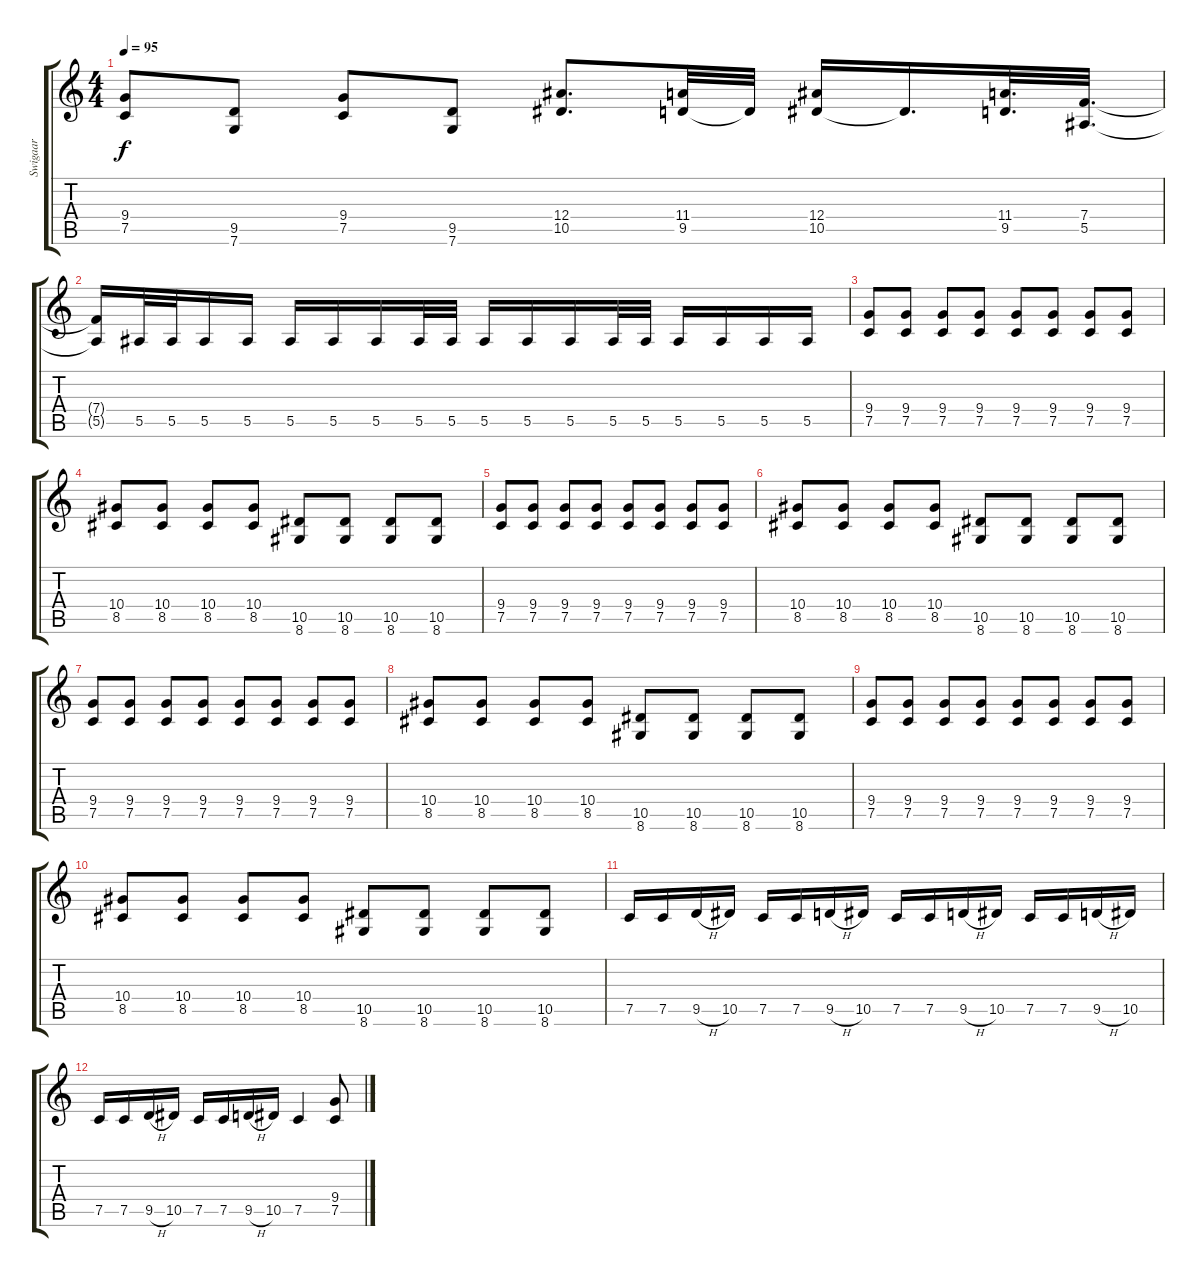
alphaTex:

\track ("Swigaar" "Swigaar") {instrument distortionguitar}
\staff {score tabs}
\tuning (C4 G3 Eb3 Bb2 F2 C2) {hide}
\ts (4 4)
\tempo 95
\clef g2
\ks c
(9.4 7.5).8{dy f} (9.5 7.6).8 (9.4 7.5).8 (9.5 7.6).8 (12.4 10.5).8{d} (11.4 9.5).32 9.5{t}.32 (12.4 10.5).16 10.5{t}.16{d} (11.4 9.5).32{d} (7.4 5.5).32{d} |
(7.4{t} 5.5{t}).16 5.5.32 5.5.32 5.5.16 5.5.16 5.5.16 5.5.16 5.5.16 5.5.32 5.5.32 5.5.16 5.5.16 5.5.16 5.5.32 5.5.32 5.5.16 5.5.16 5.5.16 5.5.16 |
(9.4 7.5).8 (9.4 7.5).8 (9.4 7.5).8 (9.4 7.5).8 (9.4 7.5).8 (9.4 7.5).8 (9.4 7.5).8 (9.4 7.5).8 |
(10.4 8.5).8 (10.4 8.5).8 (10.4 8.5).8 (10.4 8.5).8 (10.5 8.6).8 (10.5 8.6).8 (10.5 8.6).8 (10.5 8.6).8 |
(9.4 7.5).8 (9.4 7.5).8 (9.4 7.5).8 (9.4 7.5).8 (9.4 7.5).8 (9.4 7.5).8 (9.4 7.5).8 (9.4 7.5).8 |
(10.4 8.5).8 (10.4 8.5).8 (10.4 8.5).8 (10.4 8.5).8 (10.5 8.6).8 (10.5 8.6).8 (10.5 8.6).8 (10.5 8.6).8 |
(9.4 7.5).8 (9.4 7.5).8 (9.4 7.5).8 (9.4 7.5).8 (9.4 7.5).8 (9.4 7.5).8 (9.4 7.5).8 (9.4 7.5).8 |
(10.4 8.5).8 (10.4 8.5).8 (10.4 8.5).8 (10.4 8.5).8 (10.5 8.6).8 (10.5 8.6).8 (10.5 8.6).8 (10.5 8.6).8 |
(9.4 7.5).8 (9.4 7.5).8 (9.4 7.5).8 (9.4 7.5).8 (9.4 7.5).8 (9.4 7.5).8 (9.4 7.5).8 (9.4 7.5).8 |
(10.4 8.5).8 (10.4 8.5).8 (10.4 8.5).8 (10.4 8.5).8 (10.5 8.6).8 (10.5 8.6).8 (10.5 8.6).8 (10.5 8.6).8 |
7.5.16 7.5.16 9.5{h}.16 10.5.16 7.5.16 7.5.16 9.5{h}.16 10.5.16 7.5.16 7.5.16 9.5{h}.16 10.5.16 7.5.16 7.5.16 9.5{h}.16 10.5.16 |
7.5.16 7.5.16 9.5{h}.16 10.5.16 7.5.16 7.5.16 9.5{h}.16 10.5.16 7.5.4 (9.4 7.5).8
